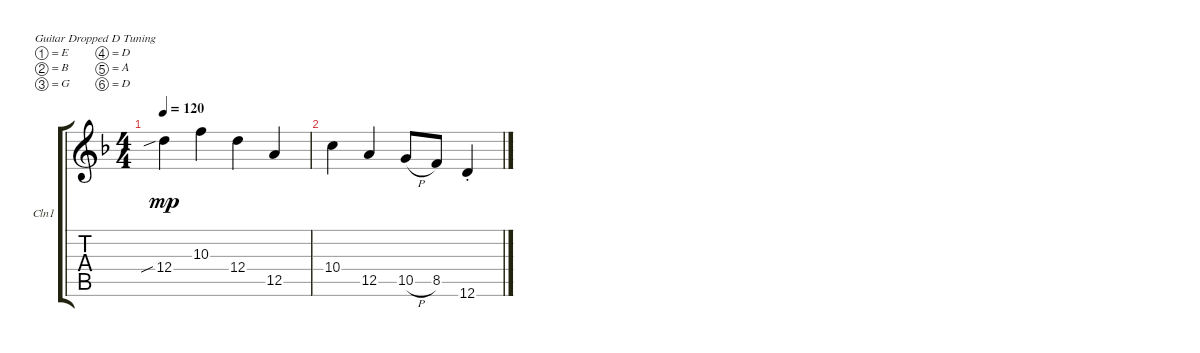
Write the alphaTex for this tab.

\defaultSystemsLayout 4
\bracketExtendMode groupsimilarinstruments
\firstSystemTrackNameOrientation horizontal
\otherSystemsTrackNameOrientation horizontal
\track ("Clean 1" "Cln1") {instrument electricguitarclean}
\staff {score tabs}
\tuning (E4 B3 G3 D3 A2 D2)
\ts (4 4)
\tempo 120
\clef g2
\ks f
12.4{sib}.4{dy mp} 10.3.4 12.4.4 12.5.4 |
10.4.4 12.5.4 10.5{h}.8 8.5.8 12.6{st}.4
